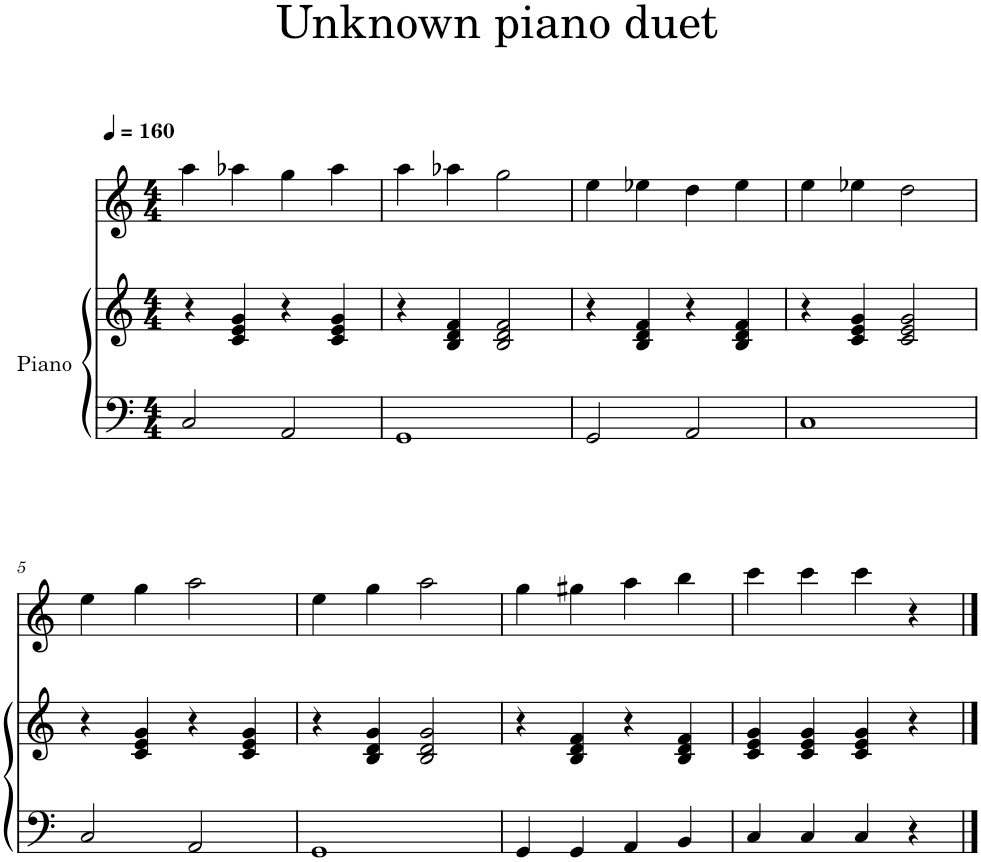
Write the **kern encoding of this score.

**kern	**kern	**kern
*part2	*part2	*part1
*staff3	*staff2	*staff1
*I"Piano	*	*I"Piano, Track 1
*I'Pno	*	*I'Pno
*clefF4	*clefG2	*clefG2
*k[]	*k[]	*k[]
*M4/4	*M4/4	*M4/4
*MM160	*MM160	*MM160
=1	=1	=1
2C/	4r	4aa\
.	4c/ 4e/ 4g/	4aa-X\
2AA/	4r	4gg\
.	4c/ 4e/ 4g/	4aa-\
=2	=2	=2
1GG	4r	4aa\
.	4B/ 4d/ 4f/	4aa-X\
.	2B/ 2d/ 2f/	2gg\
=3	=3	=3
2GG/	4r	4ee\
.	4B/ 4d/ 4f/	4ee-X\
2AA/	4r	4dd\
.	4B/ 4d/ 4f/	4ee-\
=4	=4	=4
1C	4r	4ee\
.	4c/ 4e/ 4g/	4ee-X\
.	2c/ 2e/ 2g/	2dd\
!!LO:LB:g=z
=5	=5	=5
2C/	4r	4ee\
.	4c/ 4e/ 4g/	4gg\
2AA/	4r	2aa\
.	4c/ 4e/ 4g/	.
=6	=6	=6
1GG	4r	4ee\
.	4B/ 4d/ 4g/	4gg\
.	2B/ 2d/ 2g/	2aa\
=7	=7	=7
4GG/	4r	4gg\
4GG/	4B/ 4d/ 4f/	4gg#X\
4AA/	4r	4aa\
4BB/	4B/ 4d/ 4f/	4bb\
=8	=8	=8
4C/	4c/ 4e/ 4g/	4ccc\
4C/	4c/ 4e/ 4g/	4ccc\
4C/	4c/ 4e/ 4g/	4ccc\
4r	4r	4r
==	==	==
*-	*-	*-
